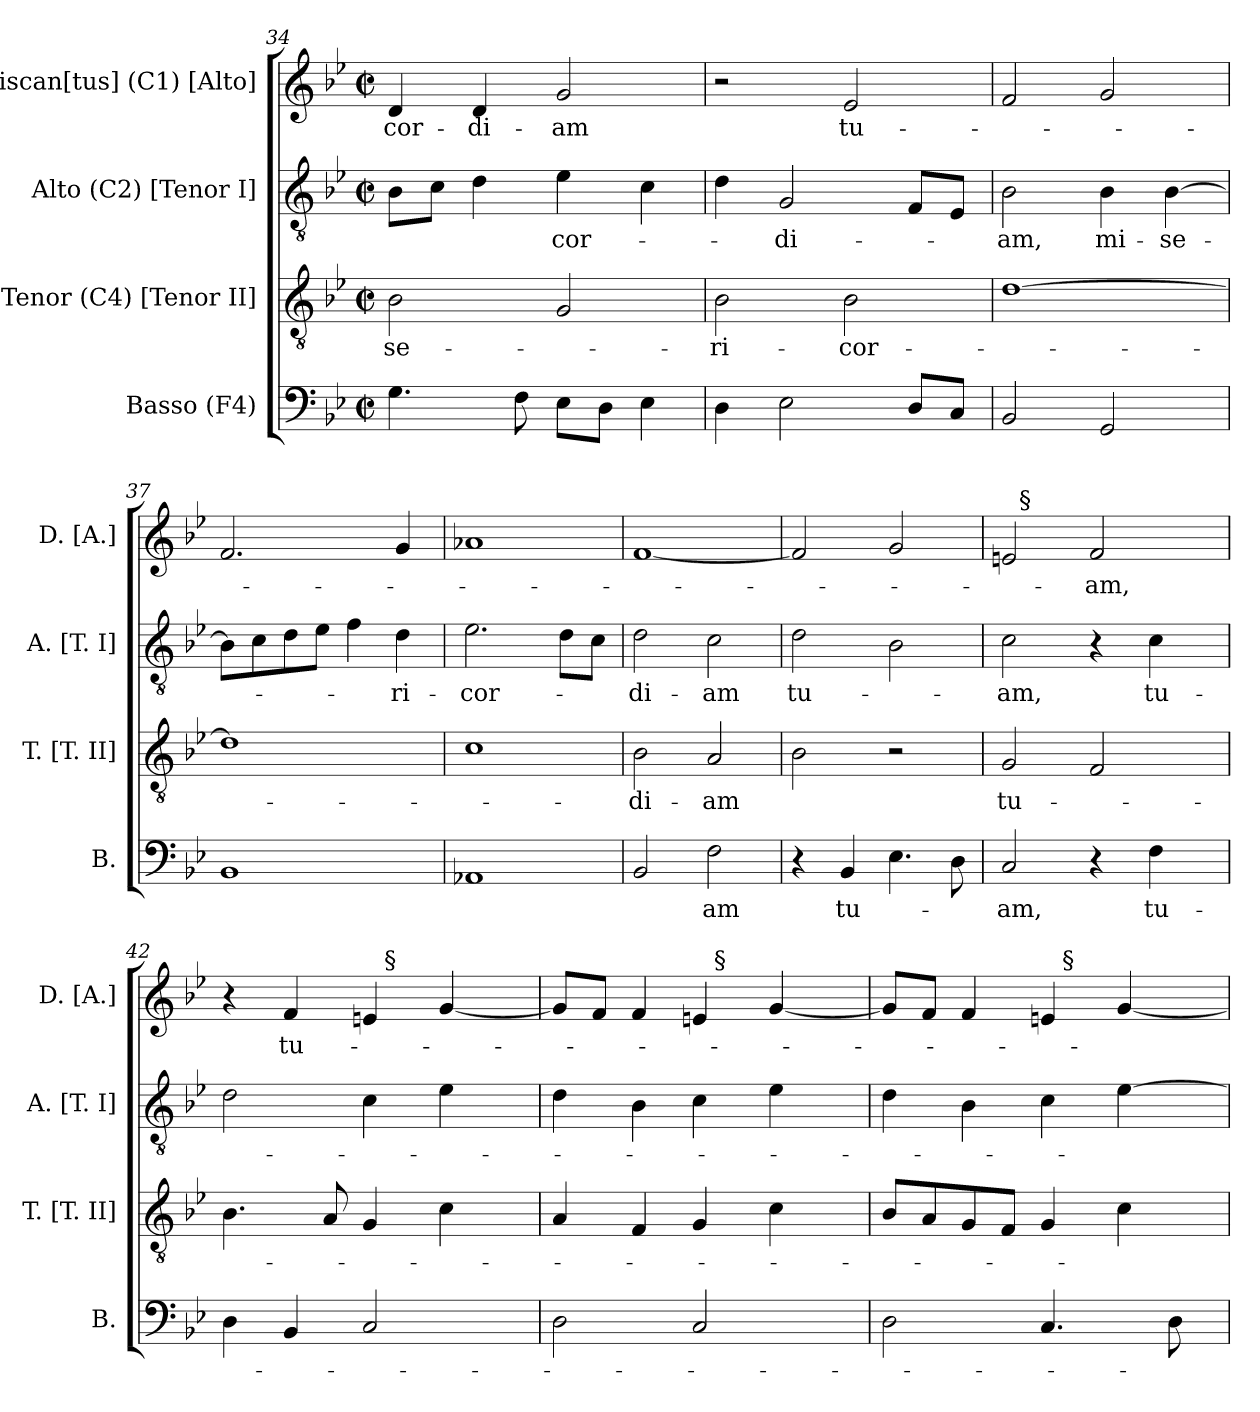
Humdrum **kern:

**kern	**text	**kern	**text	**kern	**text	**kern	**text
*part4	*part4	*part3	*part3	*part2	*part2	*part1	*part1
*staff4	*staff4	*staff3	*staff3	*staff2	*staff2	*staff1	*staff1
*I"Basso (F4)	*	*I"Tenor (C4) [Tenor II]	*	*I"Alto (C2) [Tenor I]	*	*I"Discan[tus] (C1) [Alto]	*
*I'B.	*	*I'T. [T. II]	*	*I'A. [T. I]	*	*I'D. [A.]	*
*clefF4	*	*clefGv2	*	*clefGv2	*	*clefG2	*
*	*	*ITrd7c12	*	*ITrd7c12	*	*	*
*k[b-e-]	*	*k[b-e-]	*	*k[b-e-]	*	*k[b-e-]	*
*B-:	*	*B-:	*	*B-:	*	*B-:	*
*M2/2	*	*M2/2	*	*M2/2	*	*M2/2	*
*met(c|)	*	*met(c|)	*	*met(c|)	*	*met(c|)	*
=34	=34	=34	=34	=34	=34	=34	=34
!	!	!	!LO:LY:b:color=#000000	!	!	!	!
!	!	!	!	!	!	!	!LO:LY:b:color=#000000
4.Gi\	.	2BB-i\	-se-	8BB-i\L	.	4di/	-cor-
.	.	.	.	8Ci\J	.	.	.
!	!	!	!	!	!	!	!LO:LY:b:color=#000000
.	.	.	.	4Di\	.	4di/	-di-
8Fi\	.	.	.	.	.	.	.
!	!	!	!	!	!LO:LY:b:color=#000000	!	!
!	!	!	!	!	!	!	!LO:LY:b:color=#000000
8E-i\L	.	2GGi/	.	4E-i\	-cor-	2gi/	-am
8Di\J	.	.	.	.	.	.	.
4E-i\	.	.	.	4Ci\	.	.	.
=35	=35	=35	=35	=35	=35	=35	=35
!	!	!	!LO:LY:b:color=#000000	!	!	!	!
4Di\	.	2BB-i\	-ri-	4Di\	.	2r	.
!	!	!	!	!	!LO:LY:b:color=#000000	!	!
2E-i\	.	.	.	2GGi/	-di-	.	.
!	!	!	!LO:LY:b:color=#000000	!	!	!	!
!	!	!	!	!	!	!	!LO:LY:b:color=#000000
.	.	2BB-i\	-cor-	.	.	2e-i/	tu-
8Di/L	.	.	.	8FFi/L	.	.	.
8Ci/J	.	.	.	8EE-i/J	.	.	.
!!LO:PB:g=z
=36	=36	=36	=36	=36	=36	=36	=36
!	!	!	!	!	!LO:LY:b:color=#000000	!	!
2BB-i/	.	[>1Di	.	2BB-i\	-am,	2fi/	.
!	!	!	!	!	!LO:LY:b:color=#000000	!	!
2GGi/	.	.	.	4BB-i\	mi-	2gi/	.
!	!	!	!	!	!LO:LY:b:color=#000000	!	!
.	.	.	.	[>4BB-i\	-se-	.	.
=37	=37	=37	=37	=37	=37	=37	=37
1BB-i	.	1Di]	.	8BB-i\L]	.	2.fi/	.
.	.	.	.	8Ci\	.	.	.
.	.	.	.	8Di\	.	.	.
.	.	.	.	8E-i\J	.	.	.
.	.	.	.	4Fi\	.	.	.
!	!	!	!	!	!LO:LY:b:color=#000000	!	!
.	.	.	.	4Di\	-ri-	4gi/	.
=38	=38	=38	=38	=38	=38	=38	=38
!	!	!	!	!	!LO:LY:b:color=#000000	!	!
1AA-Xi	.	1Ci	.	2.E-i\	-cor-	1a-Xi	.
.	.	.	.	8Di\L	.	.	.
.	.	.	.	8Ci\J	.	.	.
=39	=39	=39	=39	=39	=39	=39	=39
!	!	!	!LO:LY:b:color=#000000	!	!	!	!
!	!	!	!	!	!LO:LY:b:color=#000000	!	!
2BB-i/	.	2BB-i\	-di-	2Di\	-di-	[<1fi	.
!	!LO:LY:b:color=#000000	!	!	!	!	!	!
!	!	!	!LO:LY:b:color=#000000	!	!	!	!
!	!	!	!	!	!LO:LY:b:color=#000000	!	!
2Fi\	-am	2AAi/	-am	2Ci\	-am	.	.
=40	=40	=40	=40	=40	=40	=40	=40
!	!	!	!	!	!LO:LY:b:color=#000000	!	!
4r	.	2BB-i\	.	2Di\	tu-	2fi/]	.
!	!LO:LY:b:color=#000000	!	!	!	!	!	!
4BB-i/	tu-	.	.	.	.	.	.
4.E-i\	.	2r	.	2BB-i\	.	2gi/	.
8Di\	.	.	.	.	.	.	.
=41	=41	=41	=41	=41	=41	=41	=41
!	!LO:LY:b:color=#000000	!	!	!	!	!	!
!	!	!	!LO:LY:b:color=#000000	!	!	!	!
!	!	!	!	!	!LO:LY:b:color=#000000	!	!
*	*	*	*	*	*	*^	*
2Ci/	-am,	2GGi/	tu-	2Ci\	-am,	2ei/	32ryy	.
.	.	.	.	.	.	.	256ryy	.
!	!	!	!	!	!	!	!LO:TX:a:t=§	!
.	.	.	.	.	.	.	2ryy	.
!	!	!	!	!	!	!	!	!LO:LY:b:color=#000000
4r	.	2FFi/	.	4r	.	2fi/	.	-am,
.	.	.	.	.	.	.	4ryy	.
!	!LO:LY:b:color=#000000	!	!	!	!	!	!	!
!	!	!	!	!	!LO:LY:b:color=#000000	!	!	!
4Fi\	tu-	.	.	4Ci\	tu-	.	.	.
.	.	.	.	.	.	.	8ryy	.
.	.	.	.	.	.	.	16ryy	.
.	.	.	.	.	.	.	64..ryy	.
=42	=42	=42	=42	=42	=42	=42	=42	=42
4Di\	.	4.BB-i\	.	2Di\	.	4r	2ryy	.
!	!	!	!	!	!	!	!	!LO:LY:b:color=#000000
4BB-i/	.	.	.	.	.	4fi/	.	tu-
.	.	8AAi/	.	.	.	.	.	.
2Ci/	.	4GGi/	.	4Ci\	.	4ei/	32ryy	.
.	.	.	.	.	.	.	256ryy	.
!	!	!	!	!	!	!	!LO:TX:a:t=§	!
.	.	.	.	.	.	.	4ryy	.
.	.	4Ci\	.	4E-i\	.	[<4gi/	.	.
.	.	.	.	.	.	.	8ryy	.
.	.	.	.	.	.	.	16ryy	.
.	.	.	.	.	.	.	64..ryy	.
!!LO:LB:g=z	!!
=43	=43	=43	=43	=43	=43	=43	=43	=43
2Di\	.	4AAi/	.	4Di\	.	8gi/L]	2ryy	.
.	.	.	.	.	.	8fi/J	.	.
.	.	4FFi/	.	4BB-i\	.	4fi/	.	.
2Ci/	.	4GGi/	.	4Ci\	.	4ei/	32ryy	.
.	.	.	.	.	.	.	256ryy	.
!	!	!	!	!	!	!	!LO:TX:a:t=§	!
.	.	.	.	.	.	.	4ryy	.
.	.	4Ci\	.	4E-i\	.	[<4gi/	.	.
.	.	.	.	.	.	.	8ryy	.
.	.	.	.	.	.	.	16ryy	.
.	.	.	.	.	.	.	64..ryy	.
=44	=44	=44	=44	=44	=44	=44	=44	=44
2Di\	.	8BB-i/L	.	4Di\	.	8gi/L]	2ryy	.
.	.	8AAi/	.	.	.	8fi/J	.	.
.	.	8GGi/	.	4BB-i\	.	4fi/	.	.
.	.	8FFi/J	.	.	.	.	.	.
4.Ci/	.	4GGi/	.	4Ci\	.	4ei/	32ryy	.
.	.	.	.	.	.	.	256ryy	.
!	!	!	!	!	!	!	!LO:TX:a:t=§	!
.	.	.	.	.	.	.	4ryy	.
.	.	4Ci\	.	[>4E-i\	.	[<4gi/	.	.
.	.	.	.	.	.	.	8ryy	.
8Di\	.	.	.	.	.	.	.	.
.	.	.	.	.	.	.	16ryy	.
.	.	.	.	.	.	.	64..ryy	.
*	*	*	*	*	*	*v	*v	*
=	=	=	=	=	=	=	=
*-	*-	*-	*-	*-	*-	*-	*-
